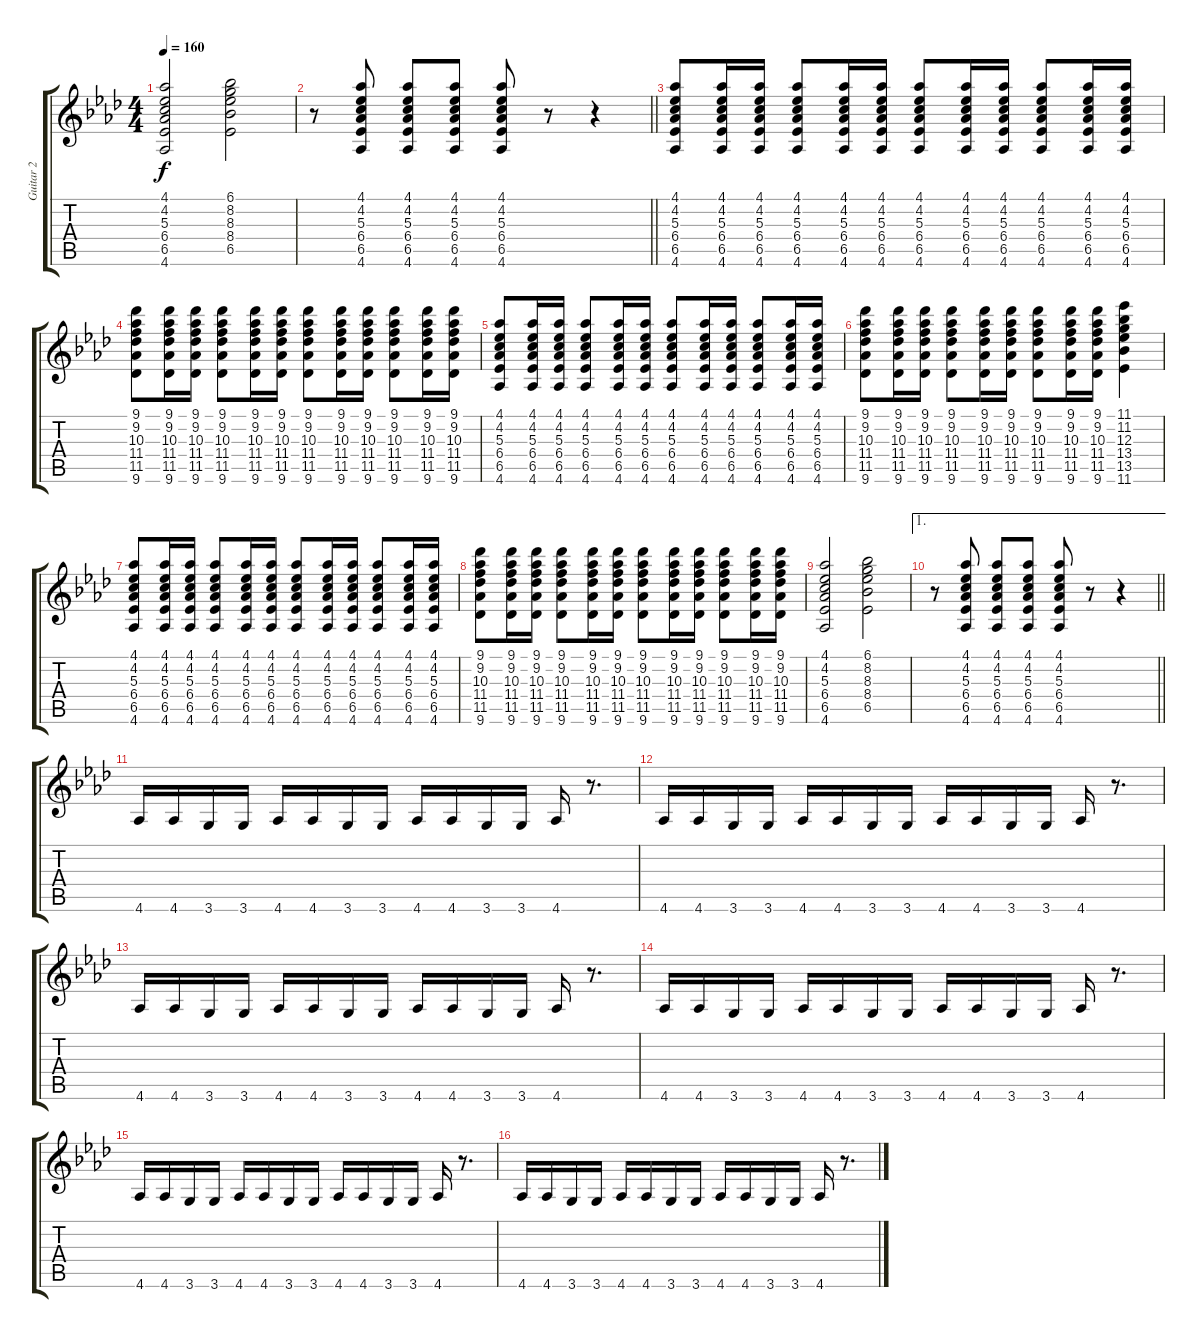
\track ("Guitar 2" "Guitar 2") {instrument distortionguitar}
\staff {score tabs}
\tuning (E4 B3 G3 D3 A2 E2) {hide}
\ts (4 4)
\tempo 160
\clef g2
\ks ab
(4.1 4.2 5.3 6.4 6.5 4.6).2{dy f} (6.1 8.2 8.3 8.4 6.5).2 |
\barLineRight lightlight
r.8 (4.1 4.2 5.3 6.4 6.5 4.6).8 (4.1 4.2 5.3 6.4 6.5 4.6).8 (4.1 4.2 5.3 6.4 6.5 4.6).8 (4.1 4.2 5.3 6.4 6.5 4.6).8 r.8 r.4 |
(4.1 4.2 5.3 6.4 6.5 4.6).8 (4.1 4.2 5.3 6.4 6.5 4.6).16 (4.1 4.2 5.3 6.4 6.5 4.6).16 (4.1 4.2 5.3 6.4 6.5 4.6).8 (4.1 4.2 5.3 6.4 6.5 4.6).16 (4.1 4.2 5.3 6.4 6.5 4.6).16 (4.1 4.2 5.3 6.4 6.5 4.6).8 (4.1 4.2 5.3 6.4 6.5 4.6).16 (4.1 4.2 5.3 6.4 6.5 4.6).16 (4.1 4.2 5.3 6.4 6.5 4.6).8 (4.1 4.2 5.3 6.4 6.5 4.6).16 (4.1 4.2 5.3 6.4 6.5 4.6).16 |
(9.1 9.2 10.3 11.4 11.5 9.6).8 (9.1 9.2 10.3 11.4 11.5 9.6).16 (9.1 9.2 10.3 11.4 11.5 9.6).16 (9.1 9.2 10.3 11.4 11.5 9.6).8 (9.1 9.2 10.3 11.4 11.5 9.6).16 (9.1 9.2 10.3 11.4 11.5 9.6).16 (9.1 9.2 10.3 11.4 11.5 9.6).8 (9.1 9.2 10.3 11.4 11.5 9.6).16 (9.1 9.2 10.3 11.4 11.5 9.6).16 (9.1 9.2 10.3 11.4 11.5 9.6).8 (9.1 9.2 10.3 11.4 11.5 9.6).16 (9.1 9.2 10.3 11.4 11.5 9.6).16 |
(4.1 4.2 5.3 6.4 6.5 4.6).8 (4.1 4.2 5.3 6.4 6.5 4.6).16 (4.1 4.2 5.3 6.4 6.5 4.6).16 (4.1 4.2 5.3 6.4 6.5 4.6).8 (4.1 4.2 5.3 6.4 6.5 4.6).16 (4.1 4.2 5.3 6.4 6.5 4.6).16 (4.1 4.2 5.3 6.4 6.5 4.6).8 (4.1 4.2 5.3 6.4 6.5 4.6).16 (4.1 4.2 5.3 6.4 6.5 4.6).16 (4.1 4.2 5.3 6.4 6.5 4.6).8 (4.1 4.2 5.3 6.4 6.5 4.6).16 (4.1 4.2 5.3 6.4 6.5 4.6).16 |
(9.1 9.2 10.3 11.4 11.5 9.6).8 (9.1 9.2 10.3 11.4 11.5 9.6).16 (9.1 9.2 10.3 11.4 11.5 9.6).16 (9.1 9.2 10.3 11.4 11.5 9.6).8 (9.1 9.2 10.3 11.4 11.5 9.6).16 (9.1 9.2 10.3 11.4 11.5 9.6).16 (9.1 9.2 10.3 11.4 11.5 9.6).8 (9.1 9.2 10.3 11.4 11.5 9.6).16 (9.1 9.2 10.3 11.4 11.5 9.6).16 (11.1 11.2 12.3 13.4 13.5 11.6).4 |
(4.1 4.2 5.3 6.4 6.5 4.6).8 (4.1 4.2 5.3 6.4 6.5 4.6).16 (4.1 4.2 5.3 6.4 6.5 4.6).16 (4.1 4.2 5.3 6.4 6.5 4.6).8 (4.1 4.2 5.3 6.4 6.5 4.6).16 (4.1 4.2 5.3 6.4 6.5 4.6).16 (4.1 4.2 5.3 6.4 6.5 4.6).8 (4.1 4.2 5.3 6.4 6.5 4.6).16 (4.1 4.2 5.3 6.4 6.5 4.6).16 (4.1 4.2 5.3 6.4 6.5 4.6).8 (4.1 4.2 5.3 6.4 6.5 4.6).16 (4.1 4.2 5.3 6.4 6.5 4.6).16 |
(9.1 9.2 10.3 11.4 11.5 9.6).8 (9.1 9.2 10.3 11.4 11.5 9.6).16 (9.1 9.2 10.3 11.4 11.5 9.6).16 (9.1 9.2 10.3 11.4 11.5 9.6).8 (9.1 9.2 10.3 11.4 11.5 9.6).16 (9.1 9.2 10.3 11.4 11.5 9.6).16 (9.1 9.2 10.3 11.4 11.5 9.6).8 (9.1 9.2 10.3 11.4 11.5 9.6).16 (9.1 9.2 10.3 11.4 11.5 9.6).16 (9.1 9.2 10.3 11.4 11.5 9.6).8 (9.1 9.2 10.3 11.4 11.5 9.6).16 (9.1 9.2 10.3 11.4 11.5 9.6).16 |
(4.1 4.2 5.3 6.4 6.5 4.6).2 (6.1 8.2 8.3 8.4 6.5).2 |
\ae 1
\barLineRight lightlight
r.8 (4.1 4.2 5.3 6.4 6.5 4.6).8 (4.1 4.2 5.3 6.4 6.5 4.6).8 (4.1 4.2 5.3 6.4 6.5 4.6).8 (4.1 4.2 5.3 6.4 6.5 4.6).8 r.8 r.4 |
4.6.16{volume 16 balance 8} 4.6.16 3.6.16 3.6.16 4.6.16 4.6.16 3.6.16 3.6.16 4.6.16 4.6.16 3.6.16 3.6.16 4.6.16 r.8{d} |
4.6.16 4.6.16 3.6.16 3.6.16 4.6.16 4.6.16 3.6.16 3.6.16 4.6.16 4.6.16 3.6.16 3.6.16 4.6.16 r.8{d} |
4.6.16 4.6.16 3.6.16 3.6.16 4.6.16 4.6.16 3.6.16 3.6.16 4.6.16 4.6.16 3.6.16 3.6.16 4.6.16 r.8{d} |
4.6.16 4.6.16 3.6.16 3.6.16 4.6.16 4.6.16 3.6.16 3.6.16 4.6.16 4.6.16 3.6.16 3.6.16 4.6.16 r.8{d} |
4.6.16 4.6.16 3.6.16 3.6.16 4.6.16 4.6.16 3.6.16 3.6.16 4.6.16 4.6.16 3.6.16 3.6.16 4.6.16 r.8{d} |
4.6.16 4.6.16 3.6.16 3.6.16 4.6.16 4.6.16 3.6.16 3.6.16 4.6.16 4.6.16 3.6.16 3.6.16 4.6.16 r.8{d}
